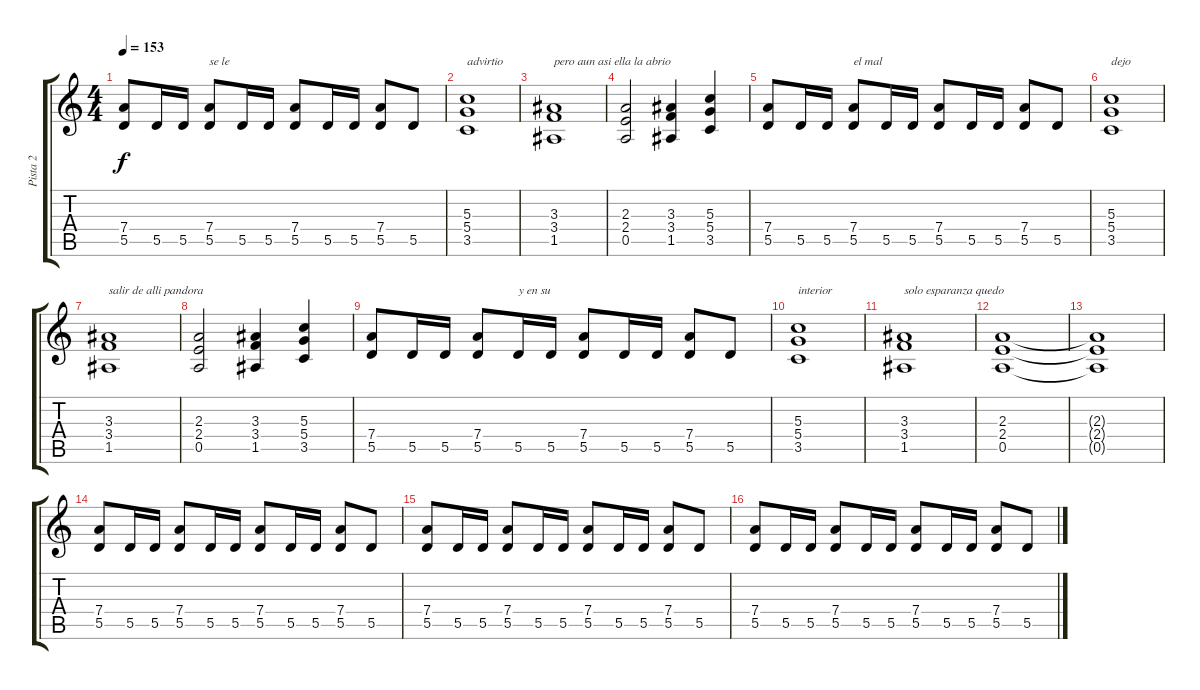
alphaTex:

\track ("Pista 2" "Pista 2") {instrument overdrivenguitar}
\staff {score tabs}
\tuning (E4 B3 G3 D3 A2 E2) {hide}
\ts (4 4)
\tempo 153
\clef g2
\ks c
(7.4 5.5).8{dy f} 5.5.16 5.5.16 (7.4 5.5).8{txt "se le"} 5.5.16 5.5.16 (7.4 5.5).8 5.5.16 5.5.16 (7.4 5.5).8 5.5.8 |
(5.3 5.4 3.5).1{txt "advirtio"} |
(3.3 3.4 1.5).1{txt "pero aun asi ella la abrio"} |
(2.3 2.4 0.5).2 (3.3 3.4 1.5).4 (5.3 5.4 3.5).4 |
(7.4 5.5).8 5.5.16 5.5.16 (7.4 5.5).8{txt "el mal"} 5.5.16 5.5.16 (7.4 5.5).8 5.5.16 5.5.16 (7.4 5.5).8 5.5.8 |
(5.3 5.4 3.5).1{txt "dejo"} |
(3.3 3.4 1.5).1{txt "salir de alli pandora"} |
(2.3 2.4 0.5).2 (3.3 3.4 1.5).4 (5.3 5.4 3.5).4 |
(7.4 5.5).8 5.5.16 5.5.16 (7.4 5.5).8 5.5.16{txt "y en su"} 5.5.16 (7.4 5.5).8 5.5.16 5.5.16 (7.4 5.5).8 5.5.8 |
(5.3 5.4 3.5).1{txt "interior"} |
(3.3 3.4 1.5).1{txt "solo esparanza quedo"} |
(2.3 2.4 0.5).1 |
(2.3{t} 2.4{t} 0.5{t}).1 |
(7.4 5.5).8 5.5.16 5.5.16 (7.4 5.5).8 5.5.16 5.5.16 (7.4 5.5).8 5.5.16 5.5.16 (7.4 5.5).8 5.5.8 |
(7.4 5.5).8 5.5.16 5.5.16 (7.4 5.5).8 5.5.16 5.5.16 (7.4 5.5).8 5.5.16 5.5.16 (7.4 5.5).8 5.5.8 |
(7.4 5.5).8 5.5.16 5.5.16 (7.4 5.5).8 5.5.16 5.5.16 (7.4 5.5).8 5.5.16 5.5.16 (7.4 5.5).8 5.5.8
